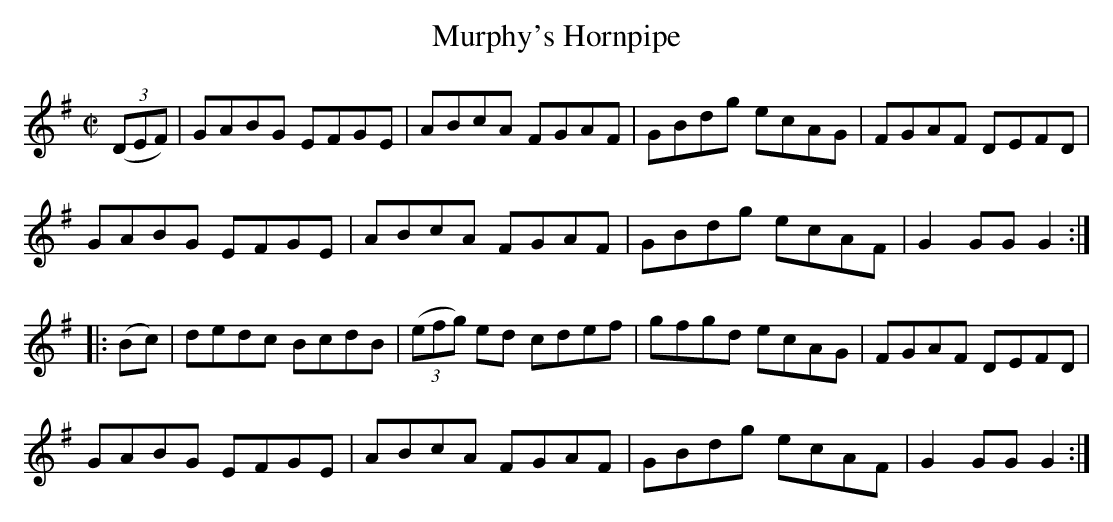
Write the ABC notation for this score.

X:1
T: Murphy's Hornpipe
M: C|
L: 1/8
K: G
(3(DEF)|GABG EFGE|ABcA FGAF|GBdg ecAG|FGAF DEFD|
GABG EFGE|ABcA FGAF|GBdg ecAF|G2 GG G2:|
|:(Bc)|dedc BcdB|(3(efg) ed cdef|gfgd ecAG|FGAF DEFD|
GABG EFGE|ABcA FGAF|GBdg ecAF|G2 GG G2:|
